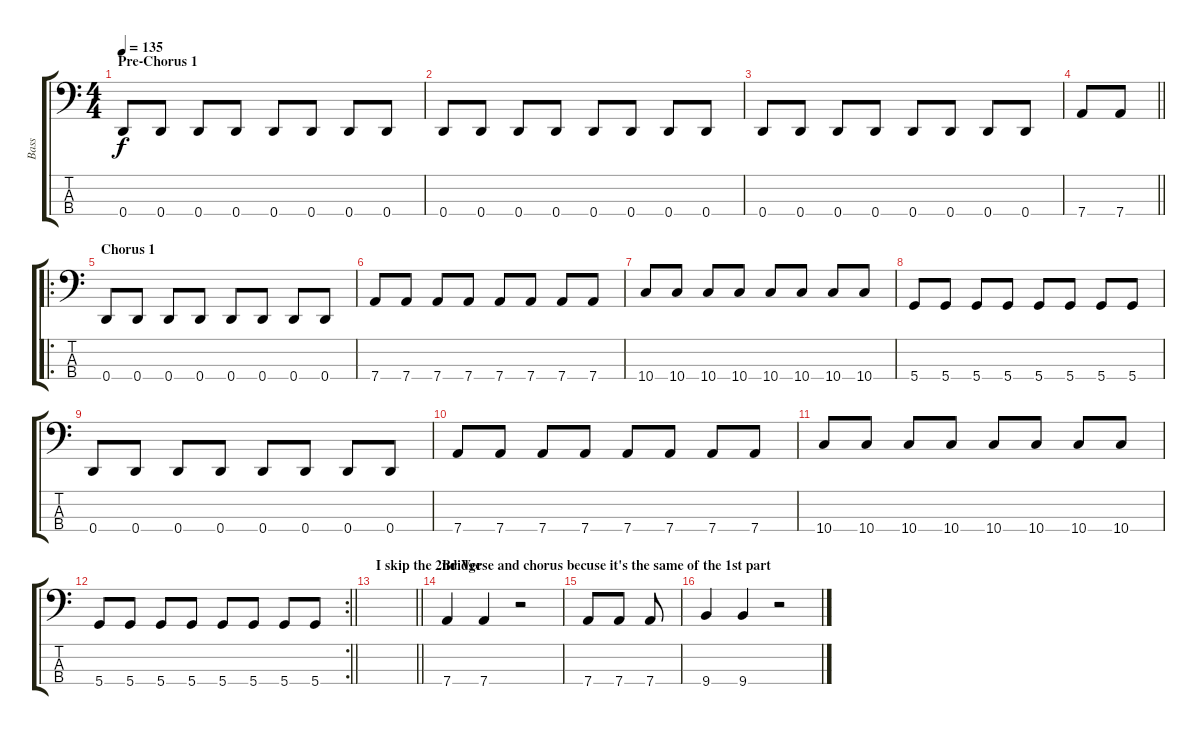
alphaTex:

\track ("Bass" "Bass") {instrument electricbassfinger}
\staff {score tabs}
\tuning (G2 D2 A1 D1) {hide}
\ts (4 4)
\section ("" "Pre-Chorus 1")
\tempo 135
\clef f4
\ks c
0.4.8{dy f} 0.4.8 0.4.8 0.4.8 0.4.8 0.4.8 0.4.8 0.4.8 |
0.4.8 0.4.8 0.4.8 0.4.8 0.4.8 0.4.8 0.4.8 0.4.8 |
0.4.8 0.4.8 0.4.8 0.4.8 0.4.8 0.4.8 0.4.8 0.4.8 |
\barLineRight lightlight
7.4.8 7.4.8 |
\ro
\section ("" "Chorus 1")
0.4.8 0.4.8 0.4.8 0.4.8 0.4.8 0.4.8 0.4.8 0.4.8 |
7.4.8 7.4.8 7.4.8 7.4.8 7.4.8 7.4.8 7.4.8 7.4.8 |
10.4.8 10.4.8 10.4.8 10.4.8 10.4.8 10.4.8 10.4.8 10.4.8 |
5.4.8 5.4.8 5.4.8 5.4.8 5.4.8 5.4.8 5.4.8 5.4.8 |
0.4.8 0.4.8 0.4.8 0.4.8 0.4.8 0.4.8 0.4.8 0.4.8 |
7.4.8 7.4.8 7.4.8 7.4.8 7.4.8 7.4.8 7.4.8 7.4.8 |
10.4.8 10.4.8 10.4.8 10.4.8 10.4.8 10.4.8 10.4.8 10.4.8 |
\rc 2
\barLineRight lightlight
5.4.8 5.4.8 5.4.8 5.4.8 5.4.8 5.4.8 5.4.8 5.4.8 |
\section ("" "I skip the 2nd Verse and chorus becuse it's the same of the 1st part")
\barLineRight lightlight
|
\section ("" "Bridge")
7.4.4 7.4.4 r.2 |
7.4.8 7.4.8 7.4.8 |
9.4.4 9.4.4 r.2
